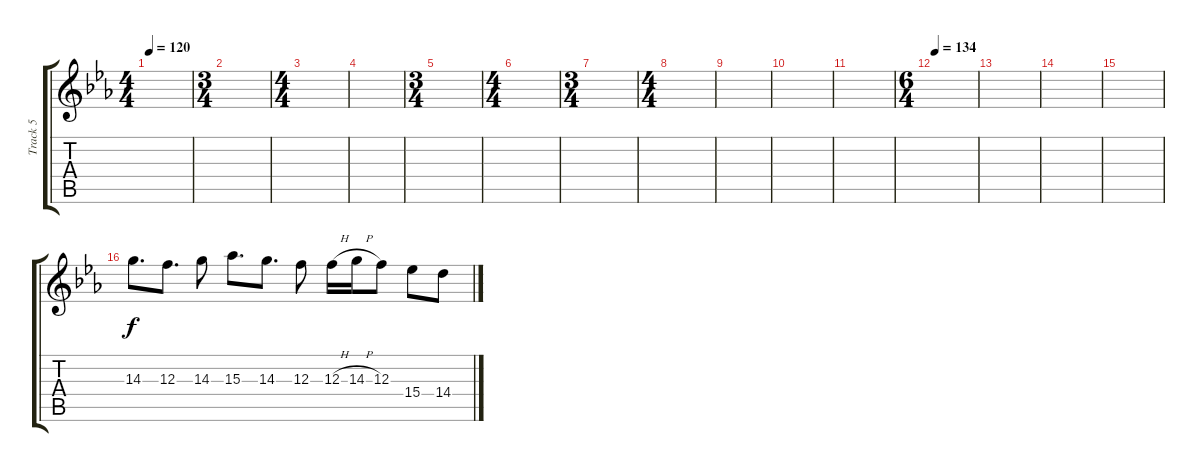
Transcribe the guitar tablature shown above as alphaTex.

\track ("Track 5" "Track 5") {instrument distortionguitar}
\staff {score tabs}
\tuning (D4 A3 F3 C3 G2 C2) {hide}
\ts (4 4)
\tempo 120
\clef g2
\ks eb
|
\ts (3 4)
|
\ts (4 4)
|
|
\ts (3 4)
|
\ts (4 4)
|
\ts (3 4)
|
\ts (4 4)
|
|
|
|
\ts (6 4)
\tempo 134
|
|
|
|
14.3.8{d} 12.3.8{d} 14.3.8 15.3.8{d} 14.3.8{d} 12.3.8 12.3{h}.16 14.3{h}.16 12.3.8 15.4.8 14.4.8
